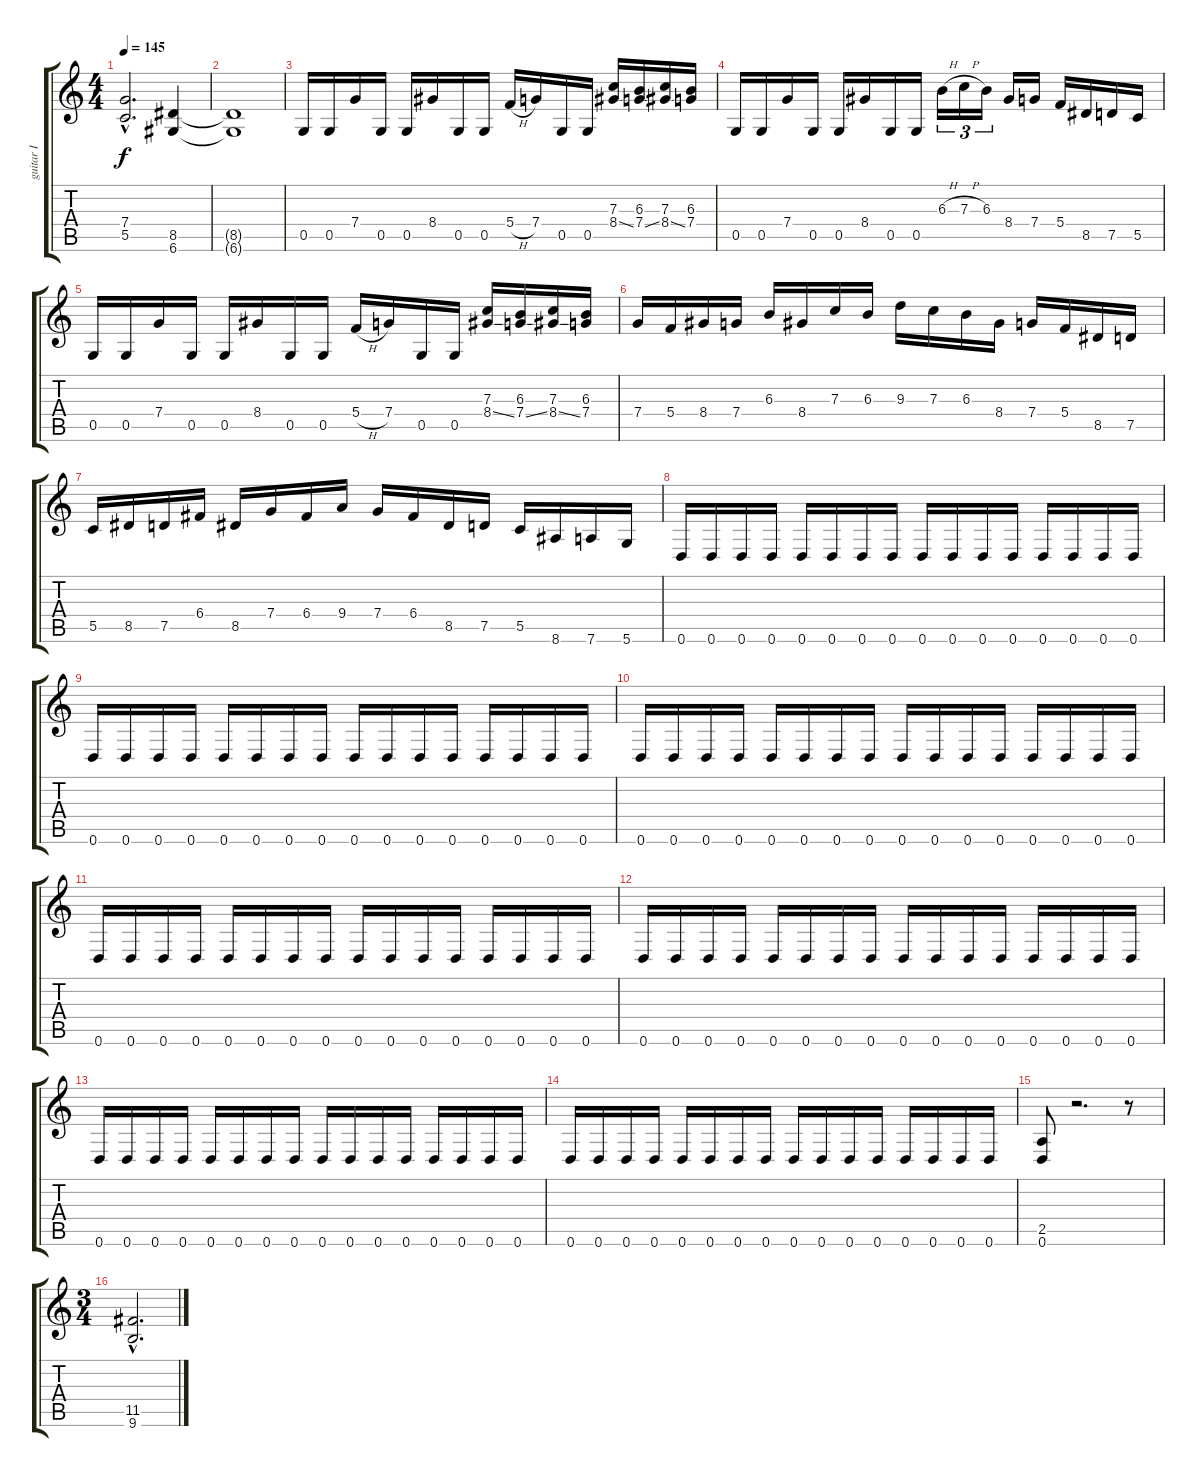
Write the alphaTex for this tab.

\track ("guitar I" "guitar I") {instrument overdrivenguitar}
\staff {score tabs}
\tuning (D4 A3 F3 C3 G2 D2) {hide}
\ts (4 4)
\tempo 145
\clef g2
\ks c
(7.4{hac} 5.5{hac}).2{d dy f} (8.5 6.6).4 |
(8.5{t} 6.6{t}).1 |
0.5.16 0.5.16 7.4.16 0.5.16 0.5.16 8.4.16 0.5.16 0.5.16 5.4{h}.16 7.4.16 0.5.16 0.5.16 (7.3 8.4{ss}).16 (6.3 7.4{ss}).16 (7.3 8.4{ss}).16 (6.3 7.4).16 |
0.5.16 0.5.16 7.4.16 0.5.16 0.5.16 8.4.16 0.5.16 0.5.16 6.3{h}.16{tu (3 2)} 7.3{h}.16{tu (3 2)} 6.3.16{tu (3 2)} 8.4.16 7.4.16 5.4.16 8.5.16 7.5.16 5.5.16 |
0.5.16 0.5.16 7.4.16 0.5.16 0.5.16 8.4.16 0.5.16 0.5.16 5.4{h}.16 7.4.16 0.5.16 0.5.16 (7.3 8.4{ss}).16 (6.3 7.4{ss}).16 (7.3 8.4{ss}).16 (6.3 7.4).16 |
7.4.16 5.4.16 8.4.16 7.4.16 6.3.16 8.4.16 7.3.16 6.3.16 9.3.16 7.3.16 6.3.16 8.4.16 7.4.16 5.4.16 8.5.16 7.5.16 |
5.5.16 8.5.16 7.5.16 6.4.16 8.5.16 7.4.16 6.4.16 9.4.16 7.4.16 6.4.16 8.5.16 7.5.16 5.5.16 8.6.16 7.6.16 5.6.16 |
0.6.16 0.6.16 0.6.16 0.6.16 0.6.16 0.6.16 0.6.16 0.6.16 0.6.16 0.6.16 0.6.16 0.6.16 0.6.16 0.6.16 0.6.16 0.6.16 |
0.6.16 0.6.16 0.6.16 0.6.16 0.6.16 0.6.16 0.6.16 0.6.16 0.6.16 0.6.16 0.6.16 0.6.16 0.6.16 0.6.16 0.6.16 0.6.16 |
0.6.16 0.6.16 0.6.16 0.6.16 0.6.16 0.6.16 0.6.16 0.6.16 0.6.16 0.6.16 0.6.16 0.6.16 0.6.16 0.6.16 0.6.16 0.6.16 |
0.6.16 0.6.16 0.6.16 0.6.16 0.6.16 0.6.16 0.6.16 0.6.16 0.6.16 0.6.16 0.6.16 0.6.16 0.6.16 0.6.16 0.6.16 0.6.16 |
0.6.16 0.6.16 0.6.16 0.6.16 0.6.16 0.6.16 0.6.16 0.6.16 0.6.16 0.6.16 0.6.16 0.6.16 0.6.16 0.6.16 0.6.16 0.6.16 |
0.6.16 0.6.16 0.6.16 0.6.16 0.6.16 0.6.16 0.6.16 0.6.16 0.6.16 0.6.16 0.6.16 0.6.16 0.6.16 0.6.16 0.6.16 0.6.16 |
0.6.16 0.6.16 0.6.16 0.6.16 0.6.16 0.6.16 0.6.16 0.6.16 0.6.16 0.6.16 0.6.16 0.6.16 0.6.16 0.6.16 0.6.16 0.6.16 |
(2.5 0.6).8 r.2{d} r.8 |
\ts (3 4)
(11.5{hac} 9.6{hac}).2{d}
